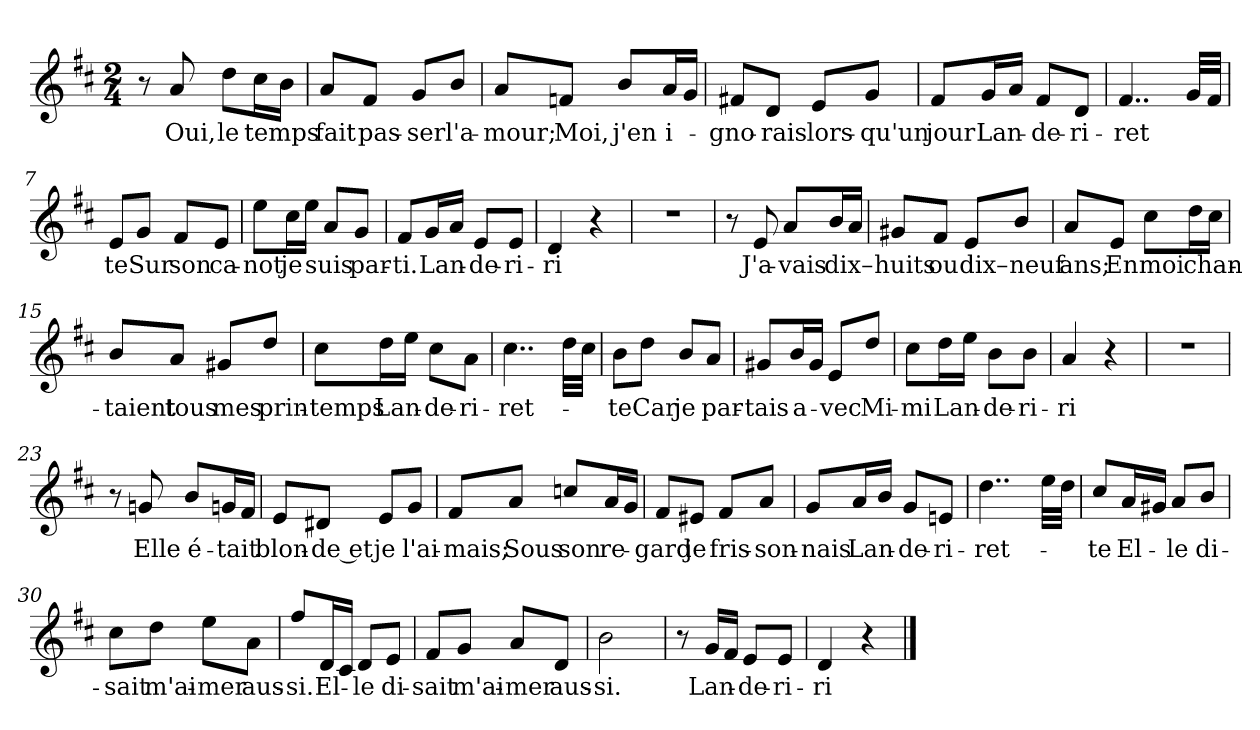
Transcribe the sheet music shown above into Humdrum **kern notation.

**kern	**text
*part1	*part1
*staff1	*staff1
*clefG2	*
*k[f#c#]	*
*M2/4	*
=1	=1
8r	.
!	!LO:LY:b
8a/	Oui,
!	!LO:LY:b
8dd\L	le
!	!LO:LY:b
16cc#\L	temps
16b\JJ	.
=2	=2
!	!LO:LY:b
8a/L	fait
!	!LO:LY:b
8f#/J	pas-
!	!LO:LY:b
8g/L	-ser
!	!LO:LY:b
8b/J	l'a-
=3	=3
!	!LO:LY:b
8a/L	-mour;
!	!LO:LY:b
8fn/J	Moi,
!	!LO:LY:b
8b/L	j'en
!	!LO:LY:b
16a/L	i-
16g/JJ	.
=4	=4
!	!LO:LY:b
8f#X/L	-gno-
!	!LO:LY:b
8d/J	-rais
!	!LO:LY:b
8e/L	lors-
!	!LO:LY:b
8g/J	-qu'un
=5	=5
!	!LO:LY:b
8f#/L	jour
!	!LO:LY:b
16g/L	Lan-
16a/JJ	.
!	!LO:LY:b
8f#/L	-de-
!	!LO:LY:b
8d/J	-ri-
=6	=6
!	!LO:LY:b
4..f#/	-ret
32g/LLL	.
32f#/JJJ	.
=7	=7
!	!LO:LY:b
8e/L	-te
!	!LO:LY:b
8g/J	Sur
!	!LO:LY:b
8f#/L	son
!	!LO:LY:b
8e/J	ca-
!!LO:LB:g=z
=8	=8
!	!LO:LY:b
8ee\L	-not
!	!LO:LY:b
16cc#\L	je
16ee\JJ	.
!	!LO:LY:b
8a/L	suis
!	!LO:LY:b
8g/J	par-
=9	=9
!	!LO:LY:b
8f#/L	-ti.
!	!LO:LY:b
16g/L	Lan-
16a/JJ	.
!	!LO:LY:b
8e/L	-de-
!	!LO:LY:b
8e/J	-ri-
=10	=10
!	!LO:LY:b
4d/	-ri
4r	.
=11	=11
2r	.
=12	=12
8r	.
!	!LO:LY:b
8e/	J'a-
!	!LO:LY:b
8a/L	-vais
!	!LO:LY:b
16b/L	dix–
16a/JJ	.
=13	=13
!	!LO:LY:b
8g#X/L	huits
!	!LO:LY:b
8f#/J	ou
!	!LO:LY:b
8e/L	dix–
!	!LO:LY:b
8b/J	neuf
=14	=14
!	!LO:LY:b
8a/L	ans;
!	!LO:LY:b
8e/J	En
!	!LO:LY:b
8cc#\L	moi
!	!LO:LY:b
16dd\L	chan-
16cc#\JJ	.
=15	=15
!	!LO:LY:b
8b/L	-taient
!	!LO:LY:b
8a/J	tous
!	!LO:LY:b
8g#X/L	mes
!	!LO:LY:b
8dd/J	prin-
!!LO:LB:g=z
=16	=16
!	!LO:LY:b
8cc#\L	-temps
!	!LO:LY:b
16dd\L	Lan-
16ee\JJ	.
!	!LO:LY:b
8cc#\L	-de-
!	!LO:LY:b
8a\J	-ri-
=17	=17
!	!LO:LY:b
4..cc#\	-ret-
32dd\LLL	.
32cc#\JJJ	.
=18	=18
!	!LO:LY:b
8b\L	-te
!	!LO:LY:b
8dd\J	Car
!	!LO:LY:b
8b/L	je
!	!LO:LY:b
8a/J	par-
=19	=19
!	!LO:LY:b
8g#X/L	-tais
!	!LO:LY:b
16b/L	a-
16g#/JJ	.
!	!LO:LY:b
8e/L	-vec
!	!LO:LY:b
8dd/J	Mi-
=20	=20
!	!LO:LY:b
8cc#\L	-mi
!	!LO:LY:b
16dd\L	Lan-
16ee\JJ	.
!	!LO:LY:b
8b\L	-de-
!	!LO:LY:b
8b\J	-ri-
=21	=21
!	!LO:LY:b
4a/	-ri
4r	.
=22	=22
2r	.
=23	=23
8r	.
!	!LO:LY:b
8gn/	Elle
!	!LO:LY:b
8b/L	é-
!	!LO:LY:b
16gn/L	-tait
16f#/JJ	.
=24	=24
!	!LO:LY:b
8e/L	blon-
!	!LO:LY:b
8d#X/J	-de et
!	!LO:LY:b
8e/L	je
!	!LO:LY:b
8g/J	l'ai-
!!LO:LB:g=z
=25	=25
!	!LO:LY:b
8f#/L	-mais;
!	!LO:LY:b
8a/J	Sous
!	!LO:LY:b
8ccn/L	son
!	!LO:LY:b
16a/L	re-
16g/JJ	.
=26	=26
!	!LO:LY:b
8f#/L	-gard
!	!LO:LY:b
8e#X/J	je
!	!LO:LY:b
8f#/L	fris-
!	!LO:LY:b
8a/J	-son-
=27	=27
!	!LO:LY:b
8g/L	-nais
!	!LO:LY:b
16a/L	Lan-
16b/JJ	.
!	!LO:LY:b
8g/L	-de-
!	!LO:LY:b
8en/J	-ri-
=28	=28
!	!LO:LY:b
4..dd\	-ret-
32ee\LLL	.
32dd\JJJ	.
=29	=29
!	!LO:LY:b
8cc#/L	-te
!	!LO:LY:b
16a/L	El-
16g#X/JJ	.
!	!LO:LY:b
8a/L	-le
!	!LO:LY:b
8b/J	di-
=30	=30
!	!LO:LY:b
8cc#\L	-sait
!	!LO:LY:b
8dd\J	m'ai-
!	!LO:LY:b
8ee\L	-mer
!	!LO:LY:b
8a\J	aus-
=31	=31
!	!LO:LY:b
8ff#/L	-si.
!	!LO:LY:b
16d/L	El-
16c#/JJ	.
!	!LO:LY:b
8d/L	-le
!	!LO:LY:b
8e/J	di-
!!LO:LB:g=z
=32	=32
!	!LO:LY:b
8f#/L	-sait
!	!LO:LY:b
8g/J	m'ai-
!	!LO:LY:b
8a/L	-mer
!	!LO:LY:b
8d/J	aus-
=33	=33
!	!LO:LY:b
2b\	-si.
=34	=34
8r	.
!	!LO:LY:b
16g/LL	Lan-
16f#/JJ	.
!	!LO:LY:b
8e/L	-de-
!	!LO:LY:b
8e/J	-ri-
=35	=35
!	!LO:LY:b
4d/	-ri
4r	.
==	==
*-	*-
